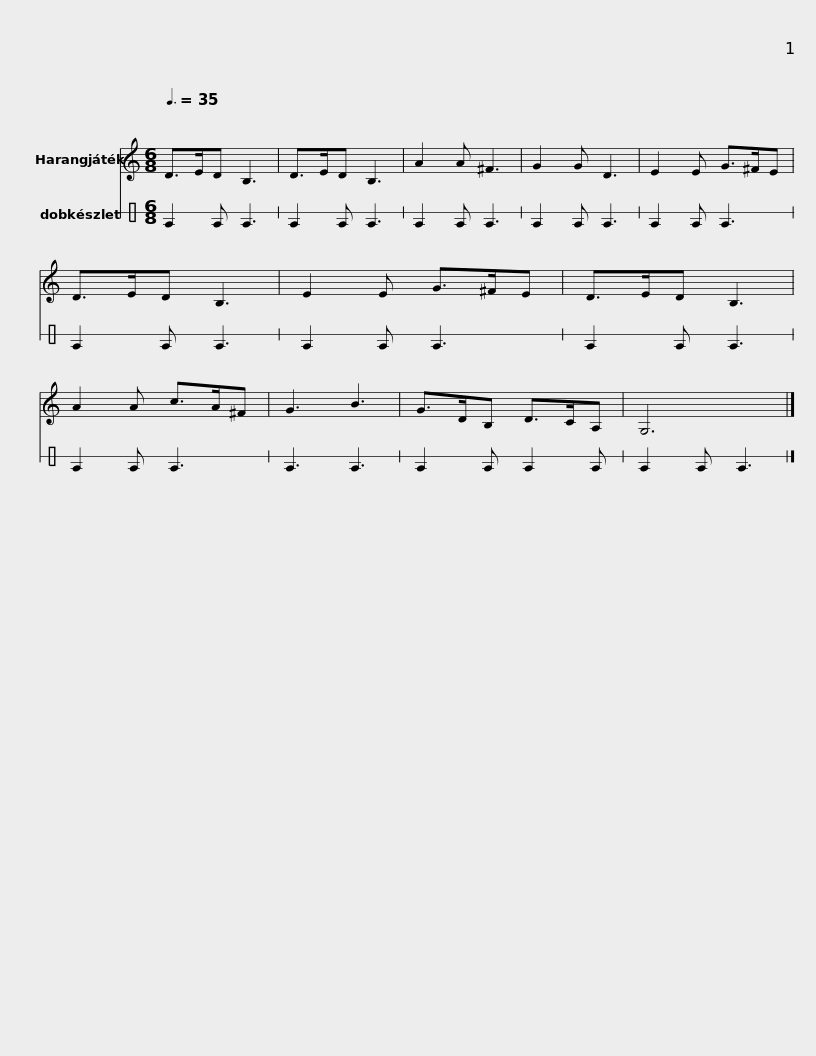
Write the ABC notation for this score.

X:1
%%score 1 2
L:1/8
Q:3/8=35
M:6/8
I:linebreak $
K:C
V:1 treble transpose=24
V:2 perc stafflines=1
K:none
V:1
 D>ED B,3 | D>ED B,3 | A2 A ^F3 | G2 G D3 | E2 E G>^FE | %5
 D>ED B,3 | E2 E G>^FE |$ D>ED B,3 | A2 A c>A^F | G3 B3 | %10
 G>DB, D>CA, | G,6 |] %12
V:2
 E2 E E3 | E2 E E3 | E2 E E3 | E2 E E3 | E2 E E3 | %5
 E2 E E3 | E2 E E3 |$ E2 E E3 | E2 E E3 | E3 E3 | %10
 E2 E E2 E | E2 E E3 |] %12
